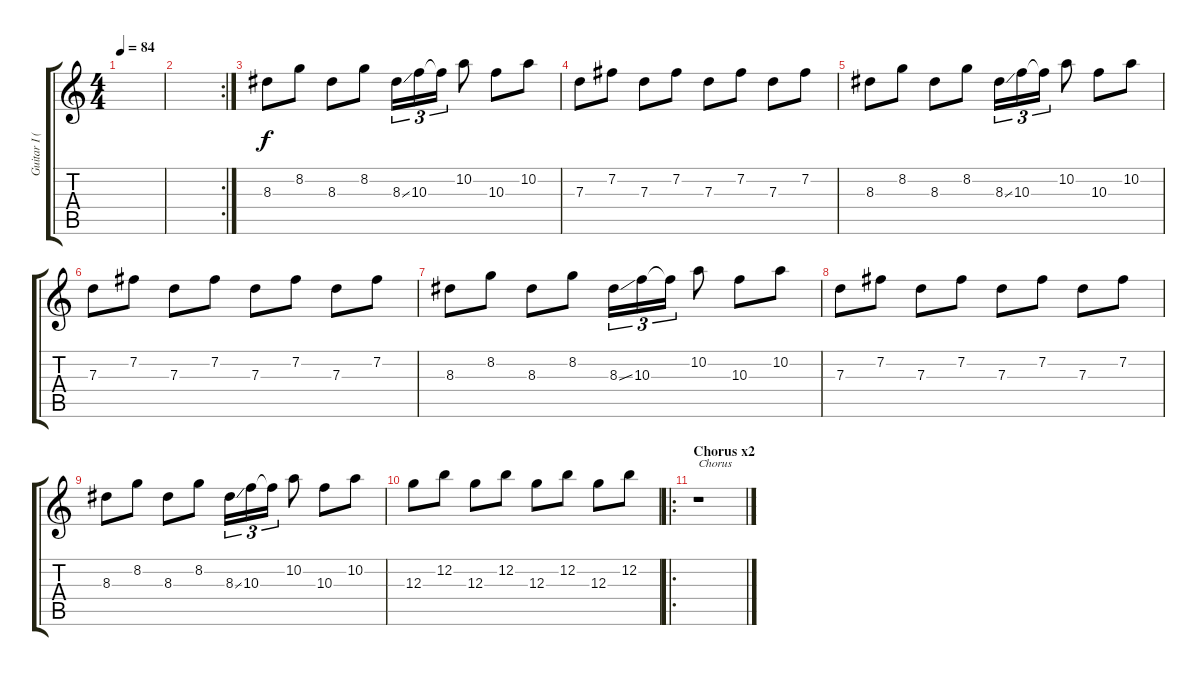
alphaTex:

\track ("Guitar I (acous.)" "Guitar I (") {instrument acousticguitarnylon}
\staff {score tabs}
\tuning (E4 B3 G3 D3 A2 E2) {hide}
\ts (4 4)
\tempo 84
\clef g2
\ks c
|
\rc 2
|
8.3.8 8.2.8 8.3.8 8.2.8 8.3{ss}.16{tu (3 2)} 10.3.16{tu (3 2)} 10.3{t}.16{tu (3 2)} 10.2.8 10.3.8 10.2.8 |
7.3.8 7.2.8 7.3.8 7.2.8 7.3.8 7.2.8 7.3.8 7.2.8 |
8.3.8 8.2.8 8.3.8 8.2.8 8.3{ss}.16{tu (3 2)} 10.3.16{tu (3 2)} 10.3{t}.16{tu (3 2)} 10.2.8 10.3.8 10.2.8 |
7.3.8 7.2.8 7.3.8 7.2.8 7.3.8 7.2.8 7.3.8 7.2.8 |
8.3.8 8.2.8 8.3.8 8.2.8 8.3{ss}.16{tu (3 2)} 10.3.16{tu (3 2)} 10.3{t}.16{tu (3 2)} 10.2.8 10.3.8 10.2.8 |
7.3.8 7.2.8 7.3.8 7.2.8 7.3.8 7.2.8 7.3.8 7.2.8 |
8.3.8 8.2.8 8.3.8 8.2.8 8.3{ss}.16{tu (3 2)} 10.3.16{tu (3 2)} 10.3{t}.16{tu (3 2)} 10.2.8 10.3.8 10.2.8 |
12.3.8 12.2.8 12.3.8 12.2.8 12.3.8 12.2.8 12.3.8 12.2.8 |
\ro
\section ("" "Chorus x2")
r.1{txt "Chorus"}
